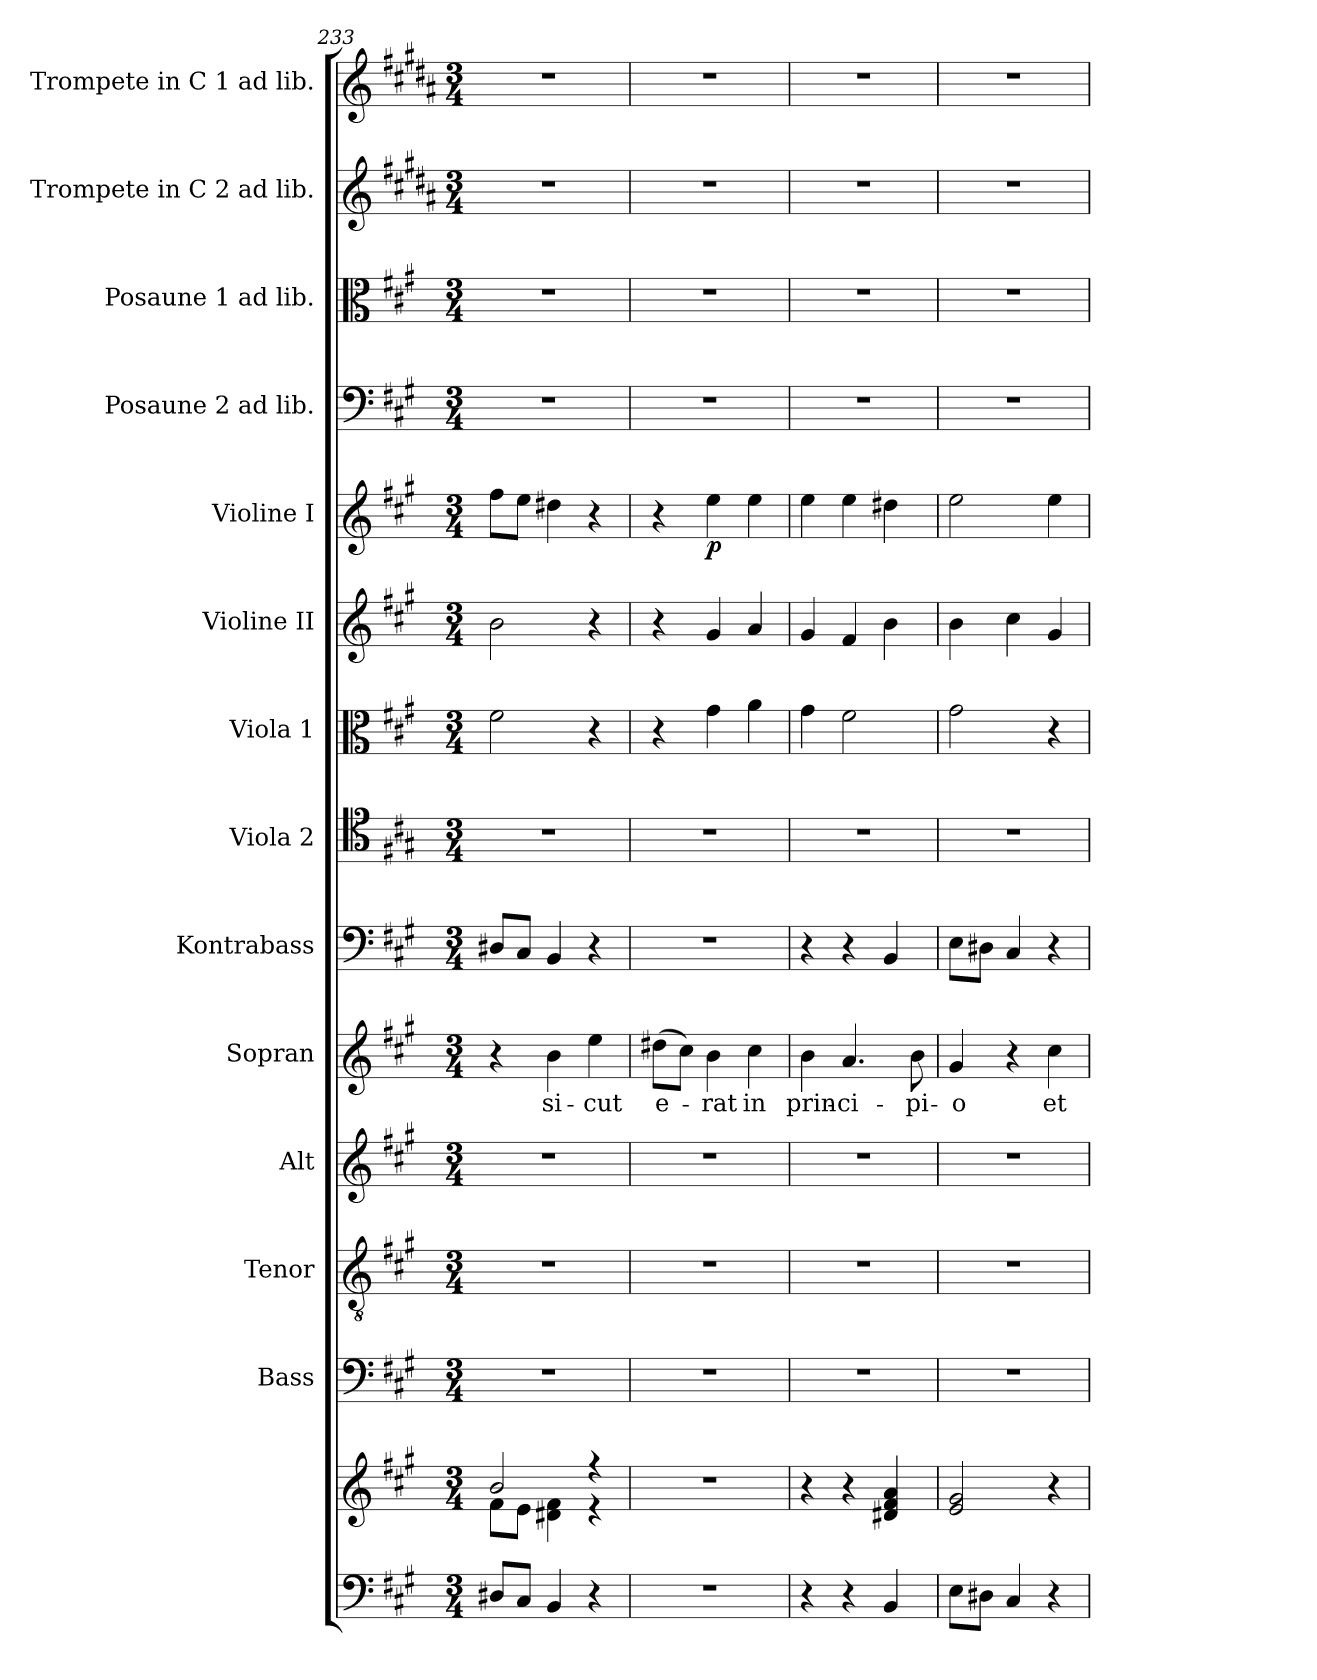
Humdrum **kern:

**kern	**kern	**kern	**kern	**kern	**kern	**text	**kern	**kern	**kern	**kern	**kern	**dynam	**kern	**kern	**kern	**kern
*part14	*part14	*part13	*part12	*part11	*part10	*part10	*part9	*part8	*part7	*part6	*part5	*part5	*part4	*part3	*part2	*part1
*staff15	*staff14	*staff13	*staff12	*staff11	*staff10	*staff10	*staff9	*staff8	*staff7	*staff6	*staff5	*staff5	*staff4	*staff3	*staff2	*staff1
*	*	*I"Bass	*I"Tenor	*I"Alt	*I"Sopran	*	*I"Kontrabass	*I"Viola 2	*I"Viola 1	*I"Violine II	*I"Violine I	*	*I"Posaune 2 ad lib.	*I"Posaune 1 ad lib.	*I"Trompete in C 2 ad lib.	*I"Trompete in C 1 ad lib.
*	*	*I'B.	*I'T.	*I'A.	*I'S.	*	*I'Kb.	*I'Vla. 2	*I'Vla. 1	*I'Vl. II	*I'Vl. I	*	*I'Pos. 2	*I'Pos. 1	*I'Trp. C 2	*I'Trp. C 1
*clefF4	*clefG2	*clefF4	*clefGv2	*clefG2	*clefG2	*	*clefF4	*clefC4	*clefC3	*clefG2	*clefG2	*	*clefF4	*clefC3	*clefG2	*clefG2
*	*	*	*	*	*	*	*ITrd7c12	*	*	*	*	*	*	*	*ITrd1c2	*ITrd1c2
*k[f#c#g#]	*k[f#c#g#]	*k[f#c#g#]	*k[f#c#g#]	*k[f#c#g#]	*k[f#c#g#]	*	*k[f#c#g#]	*k[f#c#g#]	*k[f#c#g#]	*k[f#c#g#]	*k[f#c#g#]	*	*k[f#c#g#]	*k[f#c#g#]	*k[f#c#g#]	*k[f#c#g#]
*A:	*A:	*A:	*A:	*A:	*A:	*	*A:	*A:	*A:	*A:	*A:	*	*A:	*A:	*A:	*A:
*M3/4	*M3/4	*M3/4	*M3/4	*M3/4	*M3/4	*	*M3/4	*M3/4	*M3/4	*M3/4	*M3/4	*	*M3/4	*M3/4	*M3/4	*M3/4
=233	=233	=233	=233	=233	=233	=233	=233	=233	=233	=233	=233	=233	=233	=233	=233	=233
*	*^	*	*	*	*	*	*	*	*	*	*	*	*	*	*	*
8D#X/L	2b/	8f#\L	2.r	2.r	2.r	4r	.	8DD#X/L	2.r	2f#\	2b\	8ff#\L	.	2.r	2.r	2.r	2.r
8C#/J	.	8e\J	.	.	.	.	.	8CC#/J	.	.	.	8ee\J	.	.	.	.	.
!	!	!	!	!	!	!	!LO:LY:b	!	!	!	!	!	!	!	!	!	!
4BB/	.	4d#X\ 4f#\	.	.	.	4b\	si-	4BBB/	.	.	.	4dd#X\	.	.	.	.	.
!	!	!	!	!	!	!	!LO:LY:b	!	!	!	!	!	!	!	!	!	!
4r	4r	4r	.	.	.	4ee\	-cut	4r	.	4r	4r	4r	.	.	.	.	.
=234	=234	=234	=234	=234	=234	=234	=234	=234	=234	=234	=234	=234	=234	=234	=234	=234	=234
!	!	!	!	!	!	!	!LO:LY:b	!	!	!	!	!	!	!	!	!	!
*	*v	*v	*	*	*	*	*	*	*	*	*	*	*	*	*	*	*
2.r	2.r	2.r	2.r	2.r	(>8dd#X\L	e-	2.r	2.r	4r	4r	4r	.	2.r	2.r	2.r	2.r
.	.	.	.	.	8cc#\J)	.	.	.	.	.	.	.	.	.	.	.
!	!	!	!	!	!	!LO:LY:b	!	!	!	!	!	!LO:DY:b	!	!	!	!
.	.	.	.	.	4b\	-rat	.	.	4g#\	4g#/	4ee\	p	.	.	.	.
!	!	!	!	!	!	!LO:LY:b	!	!	!	!	!	!	!	!	!	!
.	.	.	.	.	4cc#\	in	.	.	4a\	4a/	4ee\	.	.	.	.	.
=235	=235	=235	=235	=235	=235	=235	=235	=235	=235	=235	=235	=235	=235	=235	=235	=235
!	!	!	!	!	!	!LO:LY:b	!	!	!	!	!	!	!	!	!	!
4r	4r	2.r	2.r	2.r	4b\	prin-	4r	2.r	4g#\	4g#/	4ee\	.	2.r	2.r	2.r	2.r
!	!	!	!	!	!	!LO:LY:b	!	!	!	!	!	!	!	!	!	!
4r	4r	.	.	.	4.a/	-ci-	4r	.	2f#\	4f#/	4ee\	.	.	.	.	.
4BB/	4d#X/ 4f#/ 4a/	.	.	.	.	.	4BBB/	.	.	4b\	4dd#X\	.	.	.	.	.
!	!	!	!	!	!	!LO:LY:b	!	!	!	!	!	!	!	!	!	!
.	.	.	.	.	8b\	-pi-	.	.	.	.	.	.	.	.	.	.
=236	=236	=236	=236	=236	=236	=236	=236	=236	=236	=236	=236	=236	=236	=236	=236	=236
!	!	!	!	!	!	!LO:LY:b	!	!	!	!	!	!	!	!	!	!
8E\L	2e/ 2g#/	2.r	2.r	2.r	4g#/	-o	8EE\L	2.r	2g#\	4b\	2ee\	.	2.r	2.r	2.r	2.r
8D#X\J	.	.	.	.	.	.	8DD#X\J	.	.	.	.	.	.	.	.	.
4C#/	.	.	.	.	4r	.	4CC#/	.	.	4cc#\	.	.	.	.	.	.
!	!	!	!	!	!	!LO:LY:b	!	!	!	!	!	!	!	!	!	!
4r	4r	.	.	.	4cc#\	et	4r	.	4r	4g#/	4ee\	.	.	.	.	.
=	=	=	=	=	=	=	=	=	=	=	=	=	=	=	=	=
*-	*-	*-	*-	*-	*-	*-	*-	*-	*-	*-	*-	*-	*-	*-	*-	*-
